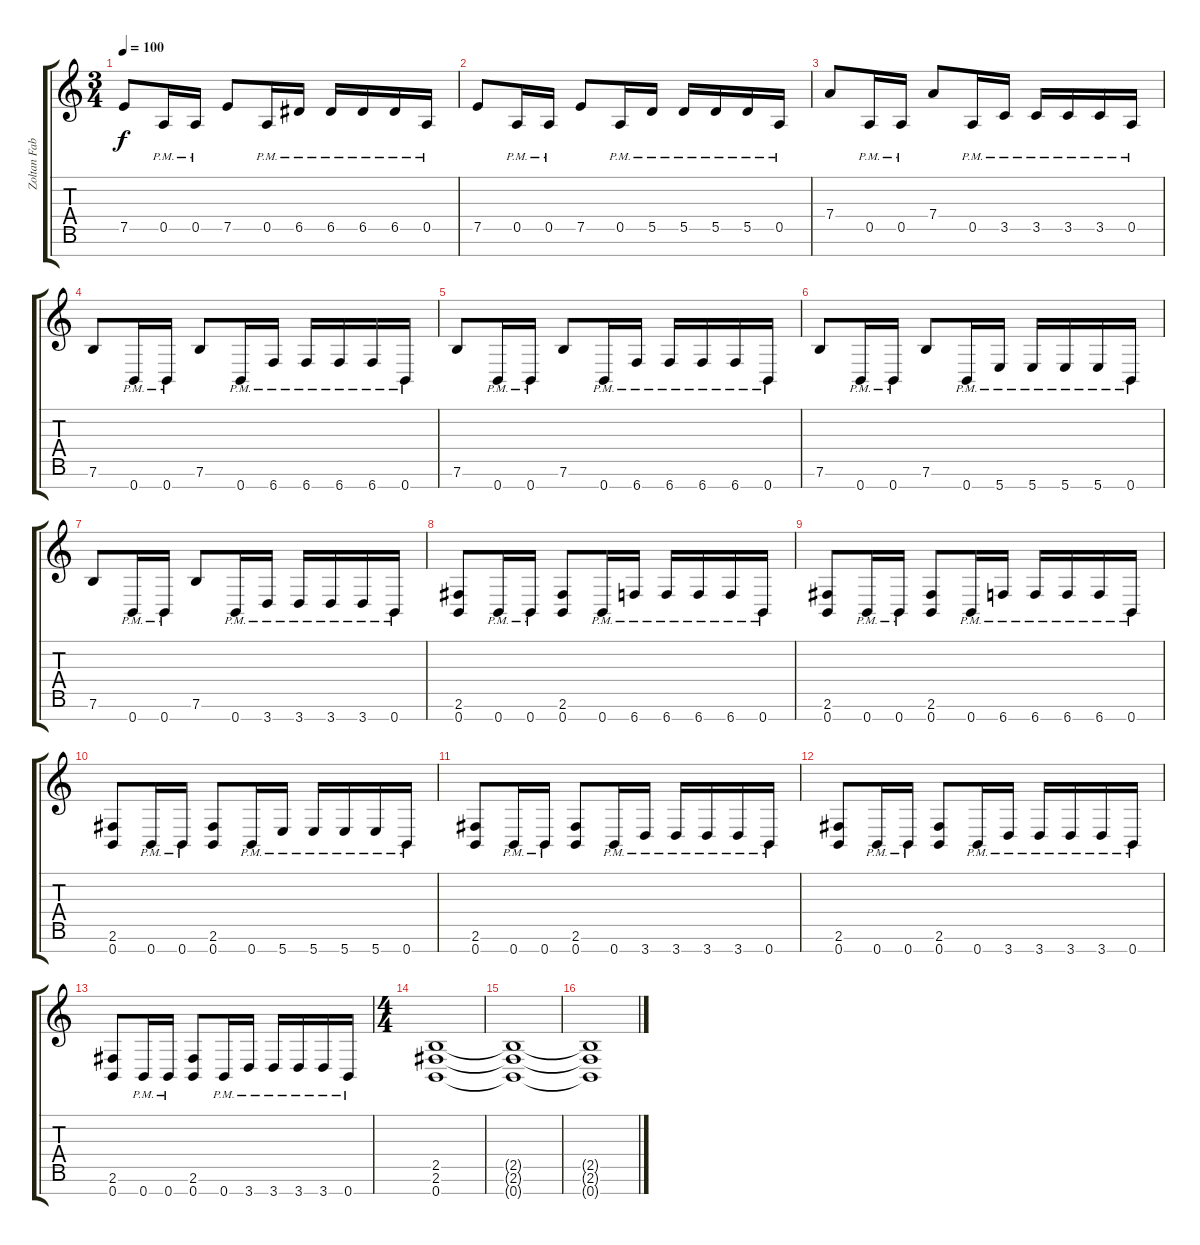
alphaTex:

\track ("Zoltan Fabian" "Zoltan Fab") {instrument distortionguitar}
\staff {score tabs}
\tuning (E4 B3 G3 D3 A2 E2 B1) {hide}
\ts (3 4)
\tempo 100
\clef g2
\ks c
7.5.8{dy f} 0.5{pm}.16 0.5{pm}.16 7.5.8 0.5{pm}.16 6.5{pm}.16 6.5{pm}.16 6.5{pm}.16 6.5{pm}.16 0.5{pm}.16 |
7.5.8 0.5{pm}.16 0.5{pm}.16 7.5.8 0.5{pm}.16 5.5{pm}.16 5.5{pm}.16 5.5{pm}.16 5.5{pm}.16 0.5{pm}.16 |
7.4.8 0.5{pm}.16 0.5{pm}.16 7.4.8 0.5{pm}.16 3.5{pm}.16 3.5{pm}.16 3.5{pm}.16 3.5{pm}.16 0.5{pm}.16 |
7.6.8 0.7{pm}.16 0.7{pm}.16 7.6.8 0.7{pm}.16 6.7{pm}.16 6.7{pm}.16 6.7{pm}.16 6.7{pm}.16 0.7{pm}.16 |
7.6.8 0.7{pm}.16 0.7{pm}.16 7.6.8 0.7{pm}.16 6.7{pm}.16 6.7{pm}.16 6.7{pm}.16 6.7{pm}.16 0.7{pm}.16 |
7.6.8 0.7{pm}.16 0.7{pm}.16 7.6.8 0.7{pm}.16 5.7{pm}.16 5.7{pm}.16 5.7{pm}.16 5.7{pm}.16 0.7{pm}.16 |
7.6.8 0.7{pm}.16 0.7{pm}.16 7.6.8 0.7{pm}.16 3.7{pm}.16 3.7{pm}.16 3.7{pm}.16 3.7{pm}.16 0.7{pm}.16 |
(2.6 0.7).8 0.7{pm}.16 0.7{pm}.16 (2.6 0.7).8 0.7{pm}.16 6.7{pm}.16 6.7{pm}.16 6.7{pm}.16 6.7{pm}.16 0.7{pm}.16 |
(2.6 0.7).8 0.7{pm}.16 0.7{pm}.16 (2.6 0.7).8 0.7{pm}.16 6.7{pm}.16 6.7{pm}.16 6.7{pm}.16 6.7{pm}.16 0.7{pm}.16 |
(2.6 0.7).8 0.7{pm}.16 0.7{pm}.16 (2.6 0.7).8 0.7{pm}.16 5.7{pm}.16 5.7{pm}.16 5.7{pm}.16 5.7{pm}.16 0.7{pm}.16 |
(2.6 0.7).8 0.7{pm}.16 0.7{pm}.16 (2.6 0.7).8 0.7{pm}.16 3.7{pm}.16 3.7{pm}.16 3.7{pm}.16 3.7{pm}.16 0.7{pm}.16 |
(2.6 0.7).8 0.7{pm}.16 0.7{pm}.16 (2.6 0.7).8 0.7{pm}.16 3.7{pm}.16 3.7{pm}.16 3.7{pm}.16 3.7{pm}.16 0.7{pm}.16 |
(2.6 0.7).8 0.7{pm}.16 0.7{pm}.16 (2.6 0.7).8 0.7{pm}.16 3.7{pm}.16 3.7{pm}.16 3.7{pm}.16 3.7{pm}.16 0.7{pm}.16 |
\ts (4 4)
(2.5 2.6 0.7).1{volume 0} |
(2.5{t} 2.6{t} 0.7{t}).1 |
(2.5{t} 2.6{t} 0.7{t}).1
